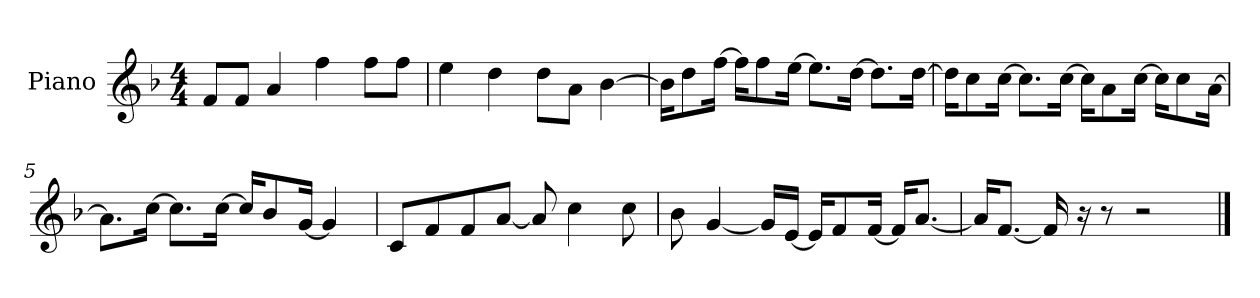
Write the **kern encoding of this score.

**kern
*part1
*staff1
*I"Piano
*I'P-no
*clefG2
*k[b-]
*M4/4
*MM90
=1
8f/L
8f/J
4a/
4ff\
8ff\L
8ff\J
=2
4ee\
4dd\
8dd\L
8a\J
[4b-\
=3
16b-\KL]
8dd\
[16ff\Jk
16ff\KL]
8ff\
[16ee\Jk
8.ee\L]
[16dd\Jk
8.dd\L]
[16dd\Jk
=4
16dd\KL]
8cc\
[16cc\Jk
8.cc\L]
[16cc\Jk
16cc\KL]
8a\
[16cc\Jk
16cc\KL]
8cc\
[16a\Jk
!!LO:LB:g=z
=5
8.a\L]
[16cc\Jk
8.cc\L]
[16cc\Jk
16cc/KL]
8b-/
[16g/Jk
4g/]
=6
8c/L
8f/
8f/
[8a/J
8a/]
4cc\
8cc\
=7
8b-\
[4g/
16g/LL]
[16e/JJ
16e/KL]
8f/
[16f/Jk
16f/KL]
[8.a/J
=8
16a/KL]
[8.f/J
16f/]
16r
8r
2r
==
*-
